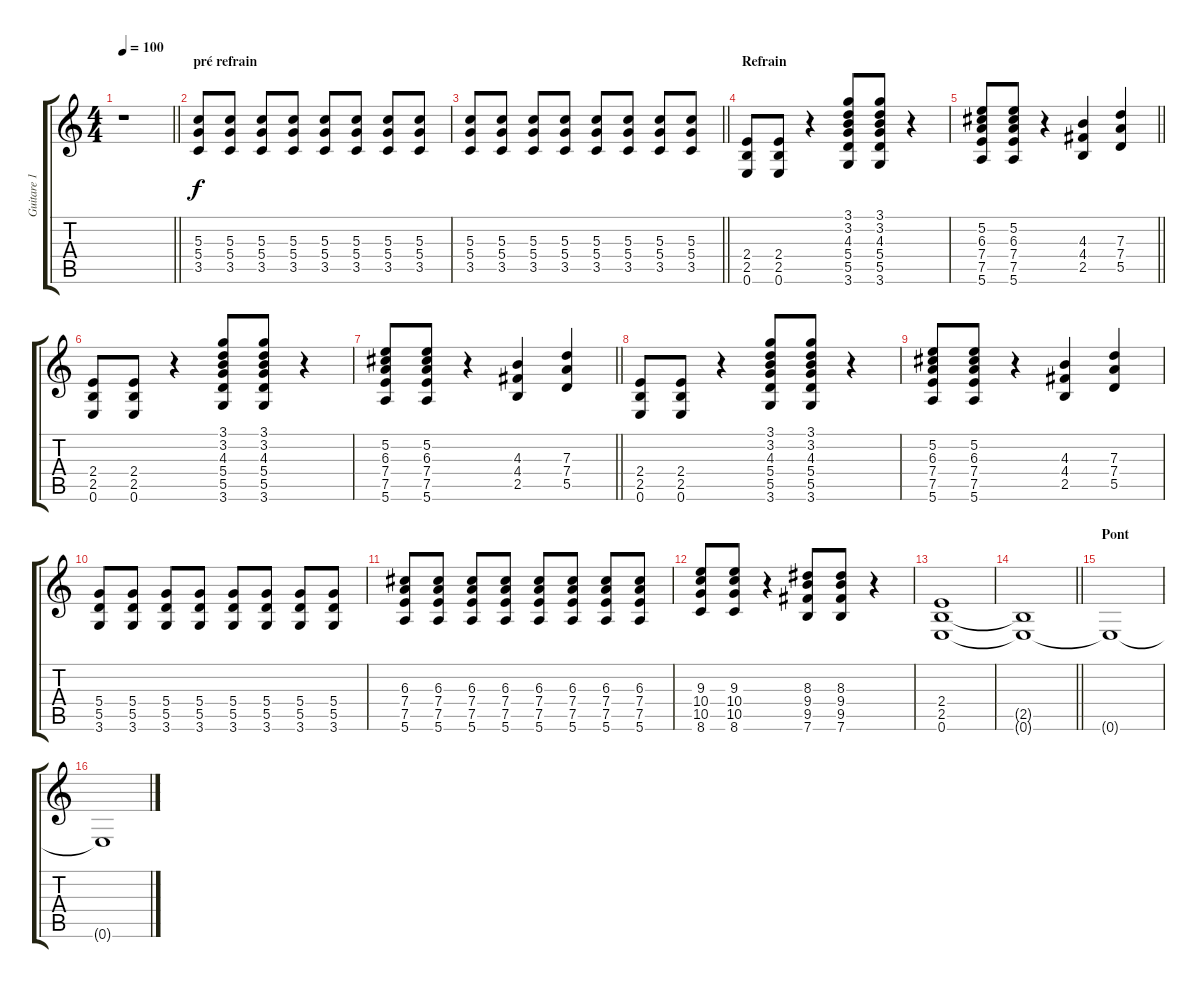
\track ("Guitare 1" "Guitare 1") {instrument overdrivenguitar}
\staff {score tabs}
\tuning (E4 B3 G3 D3 A2 E2) {hide}
\ts (4 4)
\tempo 100
\clef g2
\barLineRight lightlight
\ks c
r.1{dy f} |
\section ("" "pré refrain")
(5.3 5.4 3.5).8 (5.3 5.4 3.5).8 (5.3 5.4 3.5).8 (5.3 5.4 3.5).8 (5.3 5.4 3.5).8 (5.3 5.4 3.5).8 (5.3 5.4 3.5).8 (5.3 5.4 3.5).8 |
\barLineRight lightlight
(5.3 5.4 3.5).8 (5.3 5.4 3.5).8 (5.3 5.4 3.5).8 (5.3 5.4 3.5).8 (5.3 5.4 3.5).8 (5.3 5.4 3.5).8 (5.3 5.4 3.5).8 (5.3 5.4 3.5).8 |
\section ("" "Refrain")
(2.4 2.5 0.6).8 (2.4 2.5 0.6).8 r.4 (3.1 3.2 4.3 5.4 5.5 3.6).8 (3.1 3.2 4.3 5.4 5.5 3.6).8 r.4 |
\barLineRight lightlight
(5.2 6.3 7.4 7.5 5.6).8 (5.2 6.3 7.4 7.5 5.6).8 r.4 (4.3 4.4 2.5).4 (7.3 7.4 5.5).4 |
(2.4 2.5 0.6).8 (2.4 2.5 0.6).8 r.4 (3.1 3.2 4.3 5.4 5.5 3.6).8 (3.1 3.2 4.3 5.4 5.5 3.6).8 r.4 |
\barLineRight lightlight
(5.2 6.3 7.4 7.5 5.6).8 (5.2 6.3 7.4 7.5 5.6).8 r.4 (4.3 4.4 2.5).4 (7.3 7.4 5.5).4 |
(2.4 2.5 0.6).8 (2.4 2.5 0.6).8 r.4 (3.1 3.2 4.3 5.4 5.5 3.6).8 (3.1 3.2 4.3 5.4 5.5 3.6).8 r.4 |
(5.2 6.3 7.4 7.5 5.6).8 (5.2 6.3 7.4 7.5 5.6).8 r.4 (4.3 4.4 2.5).4 (7.3 7.4 5.5).4 |
(5.4 5.5 3.6).8 (5.4 5.5 3.6).8 (5.4 5.5 3.6).8 (5.4 5.5 3.6).8 (5.4 5.5 3.6).8 (5.4 5.5 3.6).8 (5.4 5.5 3.6).8 (5.4 5.5 3.6).8 |
(6.3 7.4 7.5 5.6).8 (6.3 7.4 7.5 5.6).8 (6.3 7.4 7.5 5.6).8 (6.3 7.4 7.5 5.6).8 (6.3 7.4 7.5 5.6).8 (6.3 7.4 7.5 5.6).8 (6.3 7.4 7.5 5.6).8 (6.3 7.4 7.5 5.6).8 |
(9.3 10.4 10.5 8.6).8 (9.3 10.4 10.5 8.6).8 r.4 (8.3 9.4 9.5 7.6).8 (8.3 9.4 9.5 7.6).8 r.4 |
(2.4 2.5 0.6).1 |
\barLineRight lightlight
(2.5{t} 0.6{t}).1 |
\section ("" "Pont")
0.6{t}.1 |
0.6{t}.1
